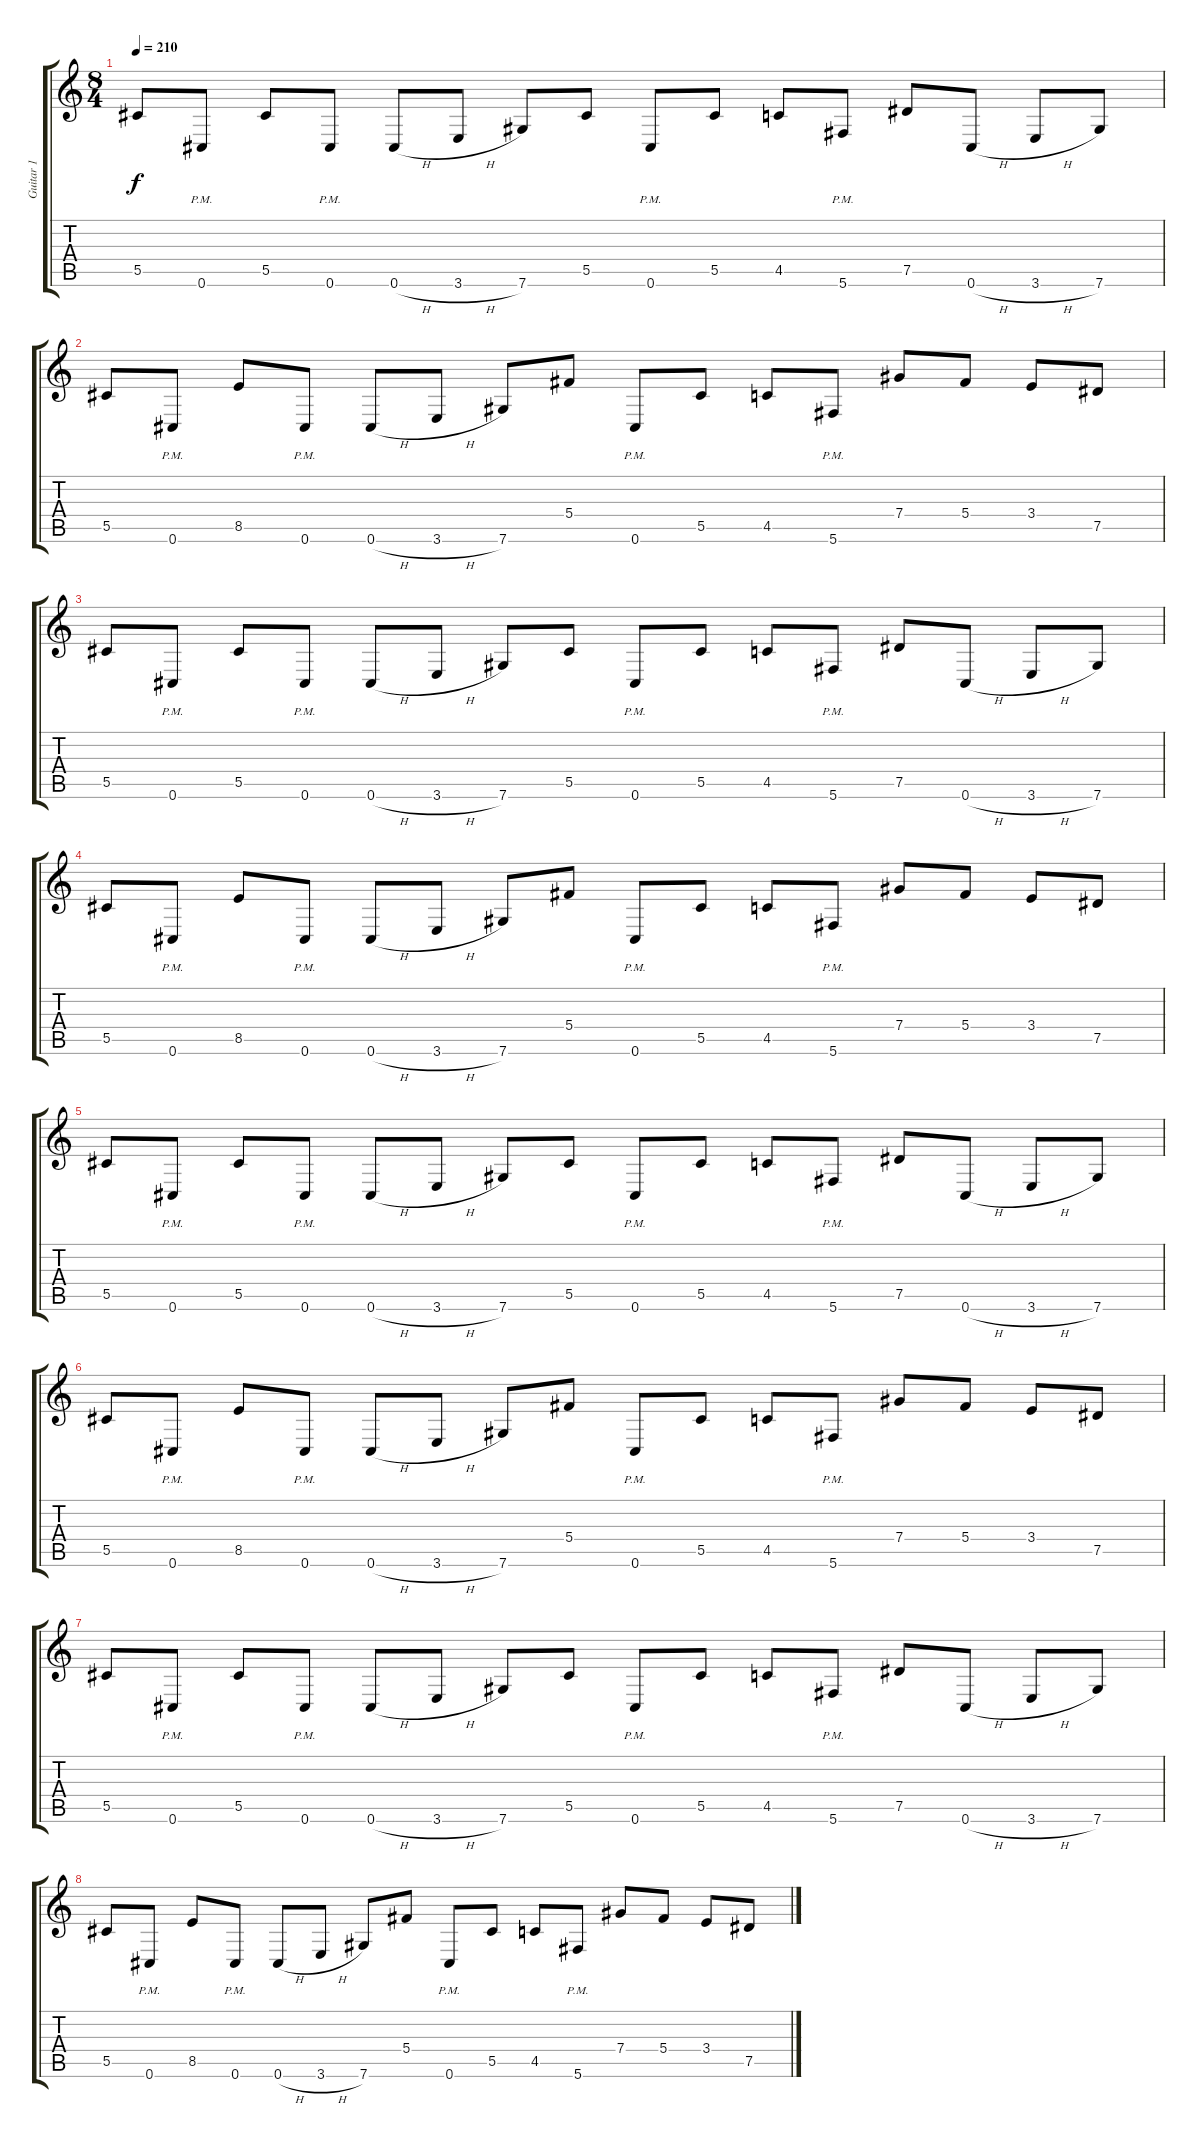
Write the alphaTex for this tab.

\track ("Guitar 1" "Guitar 1") {instrument distortionguitar}
\staff {score tabs}
\tuning (Eb4 Bb3 Gb3 Db3 Ab2 Db2) {hide}
\ts (8 4)
\tempo 210
\clef g2
\ks c
5.5.8{dy f} 0.6{pm}.8 5.5.8 0.6{pm}.8 0.6{h}.8 3.6{h}.8 7.6.8 5.5.8 0.6{pm}.8 5.5.8 4.5.8 5.6{pm}.8 7.5.8 0.6{h}.8 3.6{h}.8 7.6.8 |
5.5.8 0.6{pm}.8 8.5.8 0.6{pm}.8 0.6{h}.8 3.6{h}.8 7.6.8 5.4.8 0.6{pm}.8 5.5.8 4.5.8 5.6{pm}.8 7.4.8 5.4.8 3.4.8 7.5.8 |
5.5.8 0.6{pm}.8 5.5.8 0.6{pm}.8 0.6{h}.8 3.6{h}.8 7.6.8 5.5.8 0.6{pm}.8 5.5.8 4.5.8 5.6{pm}.8 7.5.8 0.6{h}.8 3.6{h}.8 7.6.8 |
5.5.8 0.6{pm}.8 8.5.8 0.6{pm}.8 0.6{h}.8 3.6{h}.8 7.6.8 5.4.8 0.6{pm}.8 5.5.8 4.5.8 5.6{pm}.8 7.4.8 5.4.8 3.4.8 7.5.8 |
5.5.8 0.6{pm}.8 5.5.8 0.6{pm}.8 0.6{h}.8 3.6{h}.8 7.6.8 5.5.8 0.6{pm}.8 5.5.8 4.5.8 5.6{pm}.8 7.5.8 0.6{h}.8 3.6{h}.8 7.6.8 |
5.5.8 0.6{pm}.8 8.5.8 0.6{pm}.8 0.6{h}.8 3.6{h}.8 7.6.8 5.4.8 0.6{pm}.8 5.5.8 4.5.8 5.6{pm}.8 7.4.8 5.4.8 3.4.8 7.5.8 |
5.5.8 0.6{pm}.8 5.5.8 0.6{pm}.8 0.6{h}.8 3.6{h}.8 7.6.8 5.5.8 0.6{pm}.8 5.5.8 4.5.8 5.6{pm}.8 7.5.8 0.6{h}.8 3.6{h}.8 7.6.8 |
5.5.8 0.6{pm}.8 8.5.8 0.6{pm}.8 0.6{h}.8 3.6{h}.8 7.6.8 5.4.8 0.6{pm}.8 5.5.8 4.5.8 5.6{pm}.8 7.4.8 5.4.8 3.4.8 7.5.8
